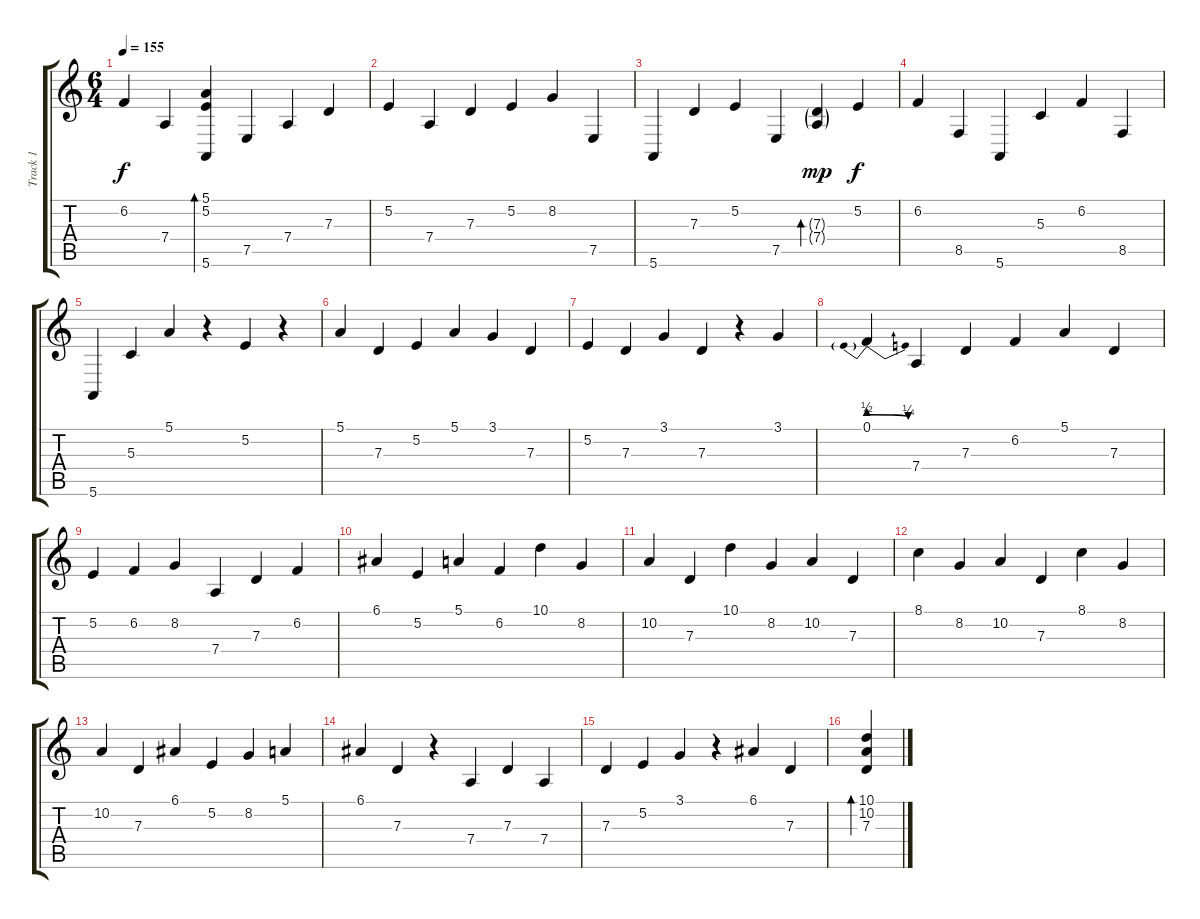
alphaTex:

\track ("Track 1" "Track 1") {instrument orchestralharp}
\staff {score tabs}
\tuning (E4 B3 G3 D3 A2 E2) {hide}
\ts (6 4)
\tempo 155
\clef g2
\ks c
6.2.4{dy f} 7.4.4 (5.1 5.2 5.6).4{bd 240} 7.5.4 7.4.4 7.3.4 |
5.2.4 7.4.4 7.3.4 5.2.4 8.2.4 7.5.4 |
5.6.4 7.3.4 5.2.4 7.5.4 (7.3{g} 7.4{g}).4{bd 480 dy mp} 5.2.4{dy f} |
6.2.4 8.5.4 5.6.4 5.3.4 6.2.4 8.5.4 |
5.6.4 5.3.4 5.1.4 r.4 5.2.4 r.4 |
5.1.4 7.3.4 5.2.4 5.1.4 3.1.4 7.3.4 |
5.2.4 7.3.4 3.1.4 7.3.4 r.4 3.1.4 |
0.1{be (prebendrelease 0 2 60 1)}.4 7.4.4 7.3.4 6.2.4 5.1.4 7.3.4 |
5.2.4 6.2.4 8.2.4 7.4.4 7.3.4 6.2.4 |
6.1.4 5.2.4 5.1.4 6.2.4 10.1.4 8.2.4 |
10.2.4 7.3.4 10.1.4 8.2.4 10.2.4 7.3.4 |
8.1.4 8.2.4 10.2.4 7.3.4 8.1.4 8.2.4 |
10.2.4 7.3.4 6.1.4 5.2.4 8.2.4 5.1.4 |
6.1.4 7.3.4 r.4 7.4.4 7.3.4 7.4.4 |
7.3.4 5.2.4 3.1.4 r.4 6.1.4 7.3.4 |
(10.1 10.2 7.3).4{bd 480}
